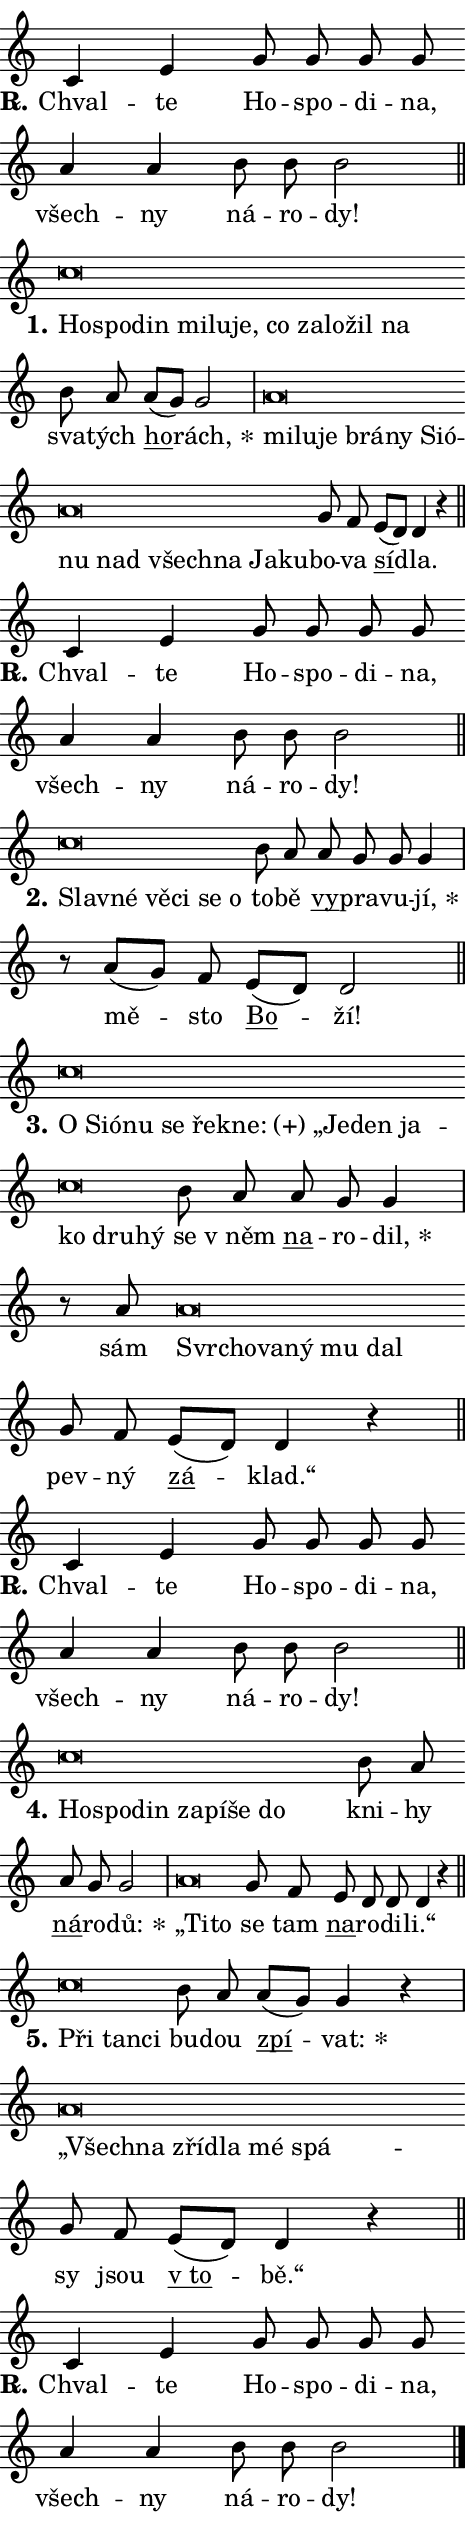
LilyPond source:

\version "2.24.0"
\header { tagline = "" }
\paper {
  indent = 0\cm
  top-margin = 0\cm
  right-margin = 0.13\cm % to fit lyric hyphens
  bottom-margin = 0\cm
  left-margin = 0\cm
  paper-width = 8\cm
  page-breaking = #ly:one-page-breaking
  system-system-spacing.basic-distance = #11
  score-system-spacing.basic-distance = #11
  ragged-last = ##f
}


%% Author: Thomas Morley
%% https://lists.gnu.org/archive/html/lilypond-user/2020-05/msg00002.html
#(define (line-position grob)
"Returns position of @var[grob} in current system:
   @code{'start}, if at first time-step
   @code{'end}, if at last time-step
   @code{'middle} otherwise
"
  (let* ((col (ly:item-get-column grob))
         (ln (ly:grob-object col 'left-neighbor))
         (rn (ly:grob-object col 'right-neighbor))
         (col-to-check-left (if (ly:grob? ln) ln col))
         (col-to-check-right (if (ly:grob? rn) rn col))
         (break-dir-left
           (and
             (ly:grob-property col-to-check-left 'non-musical #f)
             (ly:item-break-dir col-to-check-left)))
         (break-dir-right
           (and
             (ly:grob-property col-to-check-right 'non-musical #f)
             (ly:item-break-dir col-to-check-right))))
        (cond ((eqv? 1 break-dir-left) 'start)
              ((eqv? -1 break-dir-right) 'end)
              (else 'middle))))

#(define (tranparent-at-line-position vctor)
  (lambda (grob)
  "Relying on @code{line-position} select the relevant enry from @var{vctor}.
Used to determine transparency,"
    (case (line-position grob)
      ((end) (not (vector-ref vctor 0)))
      ((middle) (not (vector-ref vctor 1)))
      ((start) (not (vector-ref vctor 2))))))

noteHeadBreakVisibility =
#(define-music-function (break-visibility)(vector?)
"Makes @code{NoteHead}s transparent relying on @var{break-visibility}"
#{
  \override NoteHead.transparent =
    #(tranparent-at-line-position break-visibility)
#})

#(define delete-ledgers-for-transparent-note-heads
  (lambda (grob)
    "Reads whether a @code{NoteHead} is transparent.
If so this @code{NoteHead} is removed from @code{'note-heads} from
@var{grob}, which is supposed to be @code{LedgerLineSpanner}.
As a result ledgers are not printed for this @code{NoteHead}"
    (let* ((nhds-array (ly:grob-object grob 'note-heads))
           (nhds-list
             (if (ly:grob-array? nhds-array)
                 (ly:grob-array->list nhds-array)
                 '()))
           ;; Relies on the transparent-property being done before
           ;; Staff.LedgerLineSpanner.after-line-breaking is executed.
           ;; This is fragile ...
           (to-keep
             (remove
               (lambda (nhd)
                 (ly:grob-property nhd 'transparent #f))
               nhds-list)))
      ;; TODO find a better method to iterate over grob-arrays, similiar
      ;; to filter/remove etc for lists
      ;; For now rebuilt from scratch
      (set! (ly:grob-object grob 'note-heads)  '())
      (for-each
        (lambda (nhd)
          (ly:pointer-group-interface::add-grob grob 'note-heads nhd))
        to-keep))))

squashNotes = {
  \override NoteHead.X-extent = #'(-0.2 . 0.2)
  \override NoteHead.Y-extent = #'(-0.75 . 0)
  \override NoteHead.stencil =
    #(lambda (grob)
       (let ((pos (ly:grob-property grob 'staff-position)))
         (begin
           (if (< pos -7) (display "ERROR: Lower brevis then expected\n") (display ""))
           (if (<= pos -6) ly:text-interface::print ly:note-head::print))))
}
unSquashNotes = {
  \revert NoteHead.X-extent
  \revert NoteHead.Y-extent
  \revert NoteHead.stencil
}

hideNotes = \noteHeadBreakVisibility #begin-of-line-visible
unHideNotes = \noteHeadBreakVisibility #all-visible

% work-around for resetting accidentals
% https://lilypond.org/doc/v2.23/Documentation/notation/displaying-rhythms#unmetered-music
cadenzaMeasure = {
  \cadenzaOff
  \partial 1024 s1024
  \cadenzaOn
}

#(define-markup-command (accent layout props text) (markup?)
  "Underline accented syllable"
  (interpret-markup layout props
    #{\markup \override #'(offset . 4.3) \underline { #text }#}))

responsum = \markup \concat {
  "R" \hspace #-1.05 \path #0.1 #'((moveto 0 0.07) (lineto 0.9 0.8)) \hspace #0.05 "."
}

spaceSize = #0.6828661417322834 % exact space size for TeX Gyre Schola

\layout {
  \context {
    \Staff
    \remove "Time_signature_engraver"
    \override LedgerLineSpanner.after-line-breaking = #delete-ledgers-for-transparent-note-heads
  }
  \context {
    \Lyrics {
      \override LyricSpace.minimum-distance = \spaceSize
      \override LyricText.font-name = #"TeX Gyre Schola"
      \override LyricText.font-size = 1
      \override StanzaNumber.font-name = #"TeX Gyre Schola Bold"
      \override StanzaNumber.font-size = 1
    }
  }
  \context {
    \Score 
    \override NoteHead.text =
      #(lambda (grob) 
        (let ((pos (ly:grob-property grob 'staff-position)))
          #{\markup {
            \combine
              \halign #-0.55 \raise #(if (= pos -6) 0 0.5) \override #'(thickness . 2) \draw-line #'(3.2 . 0)
              \musicglyph "noteheads.sM1"
          }#}))
  }
}

% magnetic-lyrics.ily
%
%   written by
%     Jean Abou Samra <jean@abou-samra.fr>
%     Werner Lemberg <wl@gnu.org>
%
%   adapted by
%     Jiri Hon <jiri.hon@gmail.com>
%
% Version 2022-Apr-15

% https://www.mail-archive.com/lilypond-user@gnu.org/msg149350.html

#(define (Left_hyphen_pointer_engraver context)
   "Collect syllable-hyphen-syllable occurrences in lyrics and store
them in properties.  This engraver only looks to the left.  For
example, if the lyrics input is @code{foo -- bar}, it does the
following.

@itemize @bullet
@item
Set the @code{text} property of the @code{LyricHyphen} grob between
@q{foo} and @q{bar} to @code{foo}.

@item
Set the @code{left-hyphen} property of the @code{LyricText} grob with
text @q{foo} to the @code{LyricHyphen} grob between @q{foo} and
@q{bar}.
@end itemize

Use this auxiliary engraver in combination with the
@code{lyric-@/text::@/apply-@/magnetic-@/offset!} hook."
   (let ((hyphen #f)
         (text #f))
     (make-engraver
      (acknowledgers
       ((lyric-syllable-interface engraver grob source-engraver)
        (set! text grob)))
      (end-acknowledgers
       ((lyric-hyphen-interface engraver grob source-engraver)
        ;(when (not (grob::has-interface grob 'lyric-space-interface))
          (set! hyphen grob)));)
      ((stop-translation-timestep engraver)
       (when (and text hyphen)
         (ly:grob-set-object! text 'left-hyphen hyphen))
       (set! text #f)
       (set! hyphen #f)))))

#(define (lyric-text::apply-magnetic-offset! grob)
   "If the space between two syllables is less than the value in
property @code{LyricText@/.details@/.squash-threshold}, move the right
syllable to the left so that it gets concatenated with the left
syllable.

Use this function as a hook for
@code{LyricText@/.after-@/line-@/breaking} if the
@code{Left_@/hyphen_@/pointer_@/engraver} is active."
   (let ((hyphen (ly:grob-object grob 'left-hyphen #f)))
     (when hyphen
       (let ((left-text (ly:spanner-bound hyphen LEFT)))
         (when (grob::has-interface left-text 'lyric-syllable-interface)
           (let* ((common (ly:grob-common-refpoint grob left-text X))
                  (this-x-ext (ly:grob-extent grob common X))
                  (left-x-ext
                   (begin
                     ;; Trigger magnetism for left-text.
                     (ly:grob-property left-text 'after-line-breaking)
                     (ly:grob-extent left-text common X)))
                  ;; `delta` is the gap width between two syllables.
                  (delta (- (interval-start this-x-ext)
                            (interval-end left-x-ext)))
                  (details (ly:grob-property grob 'details))
                  (threshold (assoc-get 'squash-threshold details 0.2)))
             (when (< delta threshold)
               (let* (;; We have to manipulate the input text so that
                      ;; ligatures crossing syllable boundaries are not
                      ;; disabled.  For languages based on the Latin
                      ;; script this is essentially a beautification.
                      ;; However, for non-Western scripts it can be a
                      ;; necessity.
                      (lt (ly:grob-property left-text 'text))
                      (rt (ly:grob-property grob 'text))
                      (is-space (grob::has-interface hyphen 'lyric-space-interface))
                      (space (if is-space " " ""))
                      (extra-delta (if is-space spaceSize 0))
                      ;; Append new syllable.
                      (ltrt-space (if (and (string? lt) (string? rt))
                                (string-append lt space rt)
                                (make-concat-markup (list lt space rt))))
                      ;; Right-align `ltrt` to the right side.
                      (ltrt-space-markup (grob-interpret-markup
                               grob
                               (make-translate-markup
                                (cons (interval-length this-x-ext) 0)
                                (make-right-align-markup ltrt-space)))))
                 (begin
                   ;; Don't print `left-text`.
                   (ly:grob-set-property! left-text 'stencil #f)
                   ;; Set text and stencil (which holds all collected
                   ;; syllables so far) and shift it to the left.
                   (ly:grob-set-property! grob 'text ltrt-space)
                   (ly:grob-set-property! grob 'stencil ltrt-space-markup)
                   (ly:grob-translate-axis! grob (- (- delta extra-delta)) X))))))))))


#(define (lyric-hyphen::displace-bounds-first grob)
   ;; Make very sure this callback isn't triggered too early.
   (let ((left (ly:spanner-bound grob LEFT))
         (right (ly:spanner-bound grob RIGHT)))
     (ly:grob-property left 'after-line-breaking)
     (ly:grob-property right 'after-line-breaking)
     (ly:lyric-hyphen::print grob)))

squashThreshold = #0.4

\layout {
  \context {
    \Lyrics
    \consists #Left_hyphen_pointer_engraver
    \override LyricText.after-line-breaking =
      #lyric-text::apply-magnetic-offset!
    \override LyricHyphen.stencil = #lyric-hyphen::displace-bounds-first
    \override LyricText.details.squash-threshold = \squashThreshold
    \override LyricHyphen.minimum-distance = 0
    \override LyricHyphen.minimum-length = \squashThreshold
  }
}

squashText = \override LyricText.details.squash-threshold = 9999
unSquashText = \override LyricText.details.squash-threshold = \squashThreshold

leftText = \override LyricText.self-alignment-X = #LEFT
unLeftText = \revert LyricText.self-alignment-X

starOffset = #(lambda (grob) 
                (let ((x_offset (ly:self-alignment-interface::aligned-on-x-parent grob)))
                  (if (= x_offset 0) 0 (+ x_offset 1.2))))

star = #(define-music-function (syllable)(string?)
"Append star separator at the end of a syllable"
#{
  \once \override LyricText.X-offset = #starOffset
  \lyricmode { \markup {
    #syllable
    \override #'((font-name . "TeX Gyre Schola Bold")) \hspace #0.2 \lower #0.65 \larger "*"
  } }
#})

starAccent = #(define-music-function (syllable)(string?)
"Append star separator at the end of a syllable and make accent"
#{
  \once \override LyricText.X-offset = #starOffset
  \lyricmode { \markup {
    \accent #syllable
    \override #'((font-name . "TeX Gyre Schola Bold")) \hspace #0.2 \lower #0.65 \larger "*"
  } }
#})

breath = #(define-music-function (syllable)(string?)
"Append breathing indicator at the end of a syllable"
#{
  \lyricmode { \markup { #syllable "+" } }
#})

optionalBreath = #(define-music-function (syllable)(string?)
"Append optional breathing indicator at the end of a syllable"
#{
  \lyricmode { \markup { #syllable "(+)" } }
#})


\score {
    <<
        \new Voice = "melody" { \cadenzaOn \key c \major \relative { c'4 e g8 g g g \bar "" a4 a b8 b b2 \cadenzaMeasure \bar "||" \break } }
        \new Lyrics \lyricsto "melody" { \lyricmode { \set stanza = \responsum
Chval -- te Ho -- spo -- di -- na, všech -- ny ná -- ro -- dy! } }
    >>
    \layout {}
}

\score {
    <<
        \new Voice = "melody" { \cadenzaOn \key c \major \relative { \squashNotes c''\breve*1/16 \hideNotes \breve*1/16 \bar "" \breve*1/16 \bar "" \breve*1/16 \bar "" \breve*1/16 \bar "" \breve*1/16 \bar "" \breve*1/16 \bar "" \breve*1/16 \bar "" \breve*1/16 \bar "" \breve*1/16 \breve*1/16 \bar "" \unHideNotes \unSquashNotes b8 a \bar "" a[( g)] g2 \cadenzaMeasure \bar "|" \squashNotes a\breve*1/16 \hideNotes \breve*1/16 \bar "" \breve*1/16 \bar "" \breve*1/16 \bar "" \breve*1/16 \bar "" \breve*1/16 \bar "" \breve*1/16 \bar "" \breve*1/16 \bar "" \breve*1/16 \bar "" \breve*1/16 \bar "" \breve*1/16 \bar "" \breve*1/16 \breve*1/16 \bar "" \unHideNotes \unSquashNotes g8 f \bar "" e[( d)] d4 r \cadenzaMeasure \bar "||" \break } }
        \new Lyrics \lyricsto "melody" { \lyricmode { \set stanza = "1."
\leftText Ho -- \squashText spo -- din mi -- lu -- je, co za -- lo -- žil na \unLeftText \unSquashText sva -- tých \markup \accent ho -- \star rách, \leftText mi -- \squashText lu -- je brá -- ny Si -- ó -- nu nad všech -- na Ja -- ku -- \unLeftText \unSquashText bo -- va \markup \accent sí -- dla. } }
    >>
    \layout {}
}

\score {
    <<
        \new Voice = "melody" { \cadenzaOn \key c \major \relative { c'4 e g8 g g g \bar "" a4 a b8 b b2 \cadenzaMeasure \bar "||" \break } }
        \new Lyrics \lyricsto "melody" { \lyricmode { \set stanza = \responsum
Chval -- te Ho -- spo -- di -- na, všech -- ny ná -- ro -- dy! } }
    >>
    \layout {}
}

\score {
    <<
        \new Voice = "melody" { \cadenzaOn \key c \major \relative { \squashNotes c''\breve*1/16 \hideNotes \breve*1/16 \bar "" \breve*1/16 \bar "" \breve*1/16 \bar "" \breve*1/16 \breve*1/16 \bar "" \unHideNotes \unSquashNotes b8 a \bar "" a g g g4 \cadenzaMeasure \bar "|" r8 a[( g)] f \bar "" e[( d)] d2 \cadenzaMeasure \bar "||" \break } }
        \new Lyrics \lyricsto "melody" { \lyricmode { \set stanza = "2."
\leftText Slav -- \squashText né vě -- ci se o \unLeftText \unSquashText to -- bě \markup \accent vy -- pra -- vu -- \star jí, mě -- sto \markup \accent Bo -- ží! } }
    >>
    \layout {}
}

\score {
    <<
        \new Voice = "melody" { \cadenzaOn \key c \major \relative { \squashNotes c''\breve*1/16 \hideNotes \breve*1/16 \bar "" \breve*1/16 \bar "" \breve*1/16 \bar "" \breve*1/16 \bar "" \breve*1/16 \bar "" \breve*1/16 \bar "" \breve*1/16 \bar "" \breve*1/16 \bar "" \breve*1/16 \bar "" \breve*1/16 \bar "" \breve*1/16 \breve*1/16 \bar "" \unHideNotes \unSquashNotes b8 a \bar "" a g g4 \cadenzaMeasure \bar "|" r8 a8 \squashNotes a\breve*1/16 \hideNotes \breve*1/16 \bar "" \breve*1/16 \bar "" \breve*1/16 \bar "" \breve*1/16 \breve*1/16 \bar "" \unHideNotes \unSquashNotes g8 f \bar "" e[( d)] d4 r \cadenzaMeasure \bar "||" \break } }
        \new Lyrics \lyricsto "melody" { \lyricmode { \set stanza = "3."
\leftText O \squashText Si -- ó -- nu se řek -- \optionalBreath ne: „Je -- den ja -- ko dru -- hý \unLeftText \unSquashText se "v něm" \markup \accent na -- ro -- \star dil, sám \leftText Svr -- \squashText cho -- va -- ný mu dal \unLeftText \unSquashText pev -- ný \markup \accent zá -- klad.“ } }
    >>
    \layout {}
}

\score {
    <<
        \new Voice = "melody" { \cadenzaOn \key c \major \relative { c'4 e g8 g g g \bar "" a4 a b8 b b2 \cadenzaMeasure \bar "||" \break } }
        \new Lyrics \lyricsto "melody" { \lyricmode { \set stanza = \responsum
Chval -- te Ho -- spo -- di -- na, všech -- ny ná -- ro -- dy! } }
    >>
    \layout {}
}

\score {
    <<
        \new Voice = "melody" { \cadenzaOn \key c \major \relative { \squashNotes c''\breve*1/16 \hideNotes \breve*1/16 \bar "" \breve*1/16 \bar "" \breve*1/16 \bar "" \breve*1/16 \bar "" \breve*1/16 \breve*1/16 \bar "" \unHideNotes \unSquashNotes b8 a \bar "" a g g2 \cadenzaMeasure \bar "|" \squashNotes a\breve*1/16 \hideNotes \breve*1/16 \bar "" \unHideNotes \unSquashNotes g8 f \bar "" e d d d4 r \cadenzaMeasure \bar "||" \break } }
        \new Lyrics \lyricsto "melody" { \lyricmode { \set stanza = "4."
\leftText Ho -- \squashText spo -- din za -- pí -- še do \unLeftText \unSquashText kni -- hy \markup \accent ná -- ro -- \star dů: \leftText „Ti -- \squashText to \unLeftText \unSquashText se tam \markup \accent na -- ro -- di -- li.“ } }
    >>
    \layout {}
}

\score {
    <<
        \new Voice = "melody" { \cadenzaOn \key c \major \relative { \squashNotes c''\breve*1/16 \hideNotes \breve*1/16 \breve*1/16 \bar "" \unHideNotes \unSquashNotes b8 a \bar "" a[( g)] g4 r \cadenzaMeasure \bar "|" \squashNotes a\breve*1/16 \hideNotes \breve*1/16 \bar "" \breve*1/16 \bar "" \breve*1/16 \bar "" \breve*1/16 \breve*1/16 \bar "" \unHideNotes \unSquashNotes g8 f \bar "" e[( d)] d4 r \cadenzaMeasure \bar "||" \break } }
        \new Lyrics \lyricsto "melody" { \lyricmode { \set stanza = "5."
\leftText Při \squashText tan -- ci \unLeftText \unSquashText bu -- dou \markup \accent zpí -- \star vat: \leftText „Všech -- \squashText na zří -- dla mé spá -- \unLeftText \unSquashText sy jsou \markup \accent "v to" -- bě.“ } }
    >>
    \layout {}
}

\score {
    <<
        \new Voice = "melody" { \cadenzaOn \key c \major \relative { c'4 e g8 g g g \bar "" a4 a b8 b b2 \cadenzaMeasure \bar "||" \break } \bar "|." }
        \new Lyrics \lyricsto "melody" { \lyricmode { \set stanza = \responsum
Chval -- te Ho -- spo -- di -- na, všech -- ny ná -- ro -- dy! } }
    >>
    \layout {}
}
